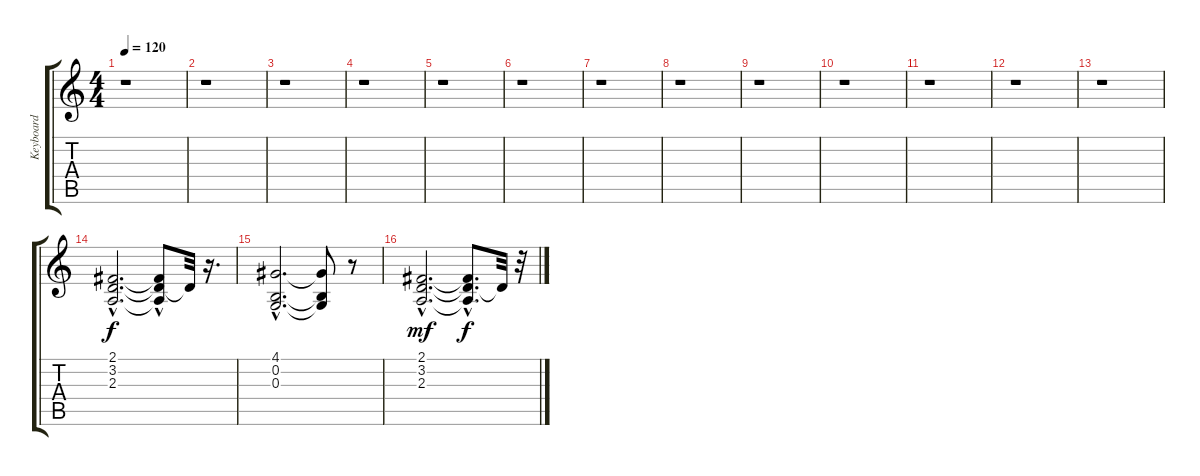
\track ("Keyboard" "Keyboard") {instrument electricpiano2}
\staff {score tabs}
\tuning (E4 B3 G3 D3 A2 E2) {hide}
\ts (4 4)
\tempo 120
\clef g2
\ks c
r.1{dy f} |
r.1 |
r.1 |
r.1 |
r.1 |
r.1 |
r.1 |
r.1 |
r.1 |
r.1 |
r.1 |
r.1 |
r.1 |
(2.1{hac} 3.2{hac} 2.3{hac}).2{d} (2.1{hac t} 3.2{t} 2.3{t}).8 3.2{t}.32 r.16{d} |
(4.1{hac} 0.2{hac} 0.3{hac}).2{d} (4.1{t} 0.2{t} 0.3{t}).8 r.8 |
(2.1{hac} 3.2{hac} 2.3{hac}).2{d dy mf} (2.1{t} 3.2{hac t} 2.3{t}).8{d dy f} 3.2{t}.32 r.32
